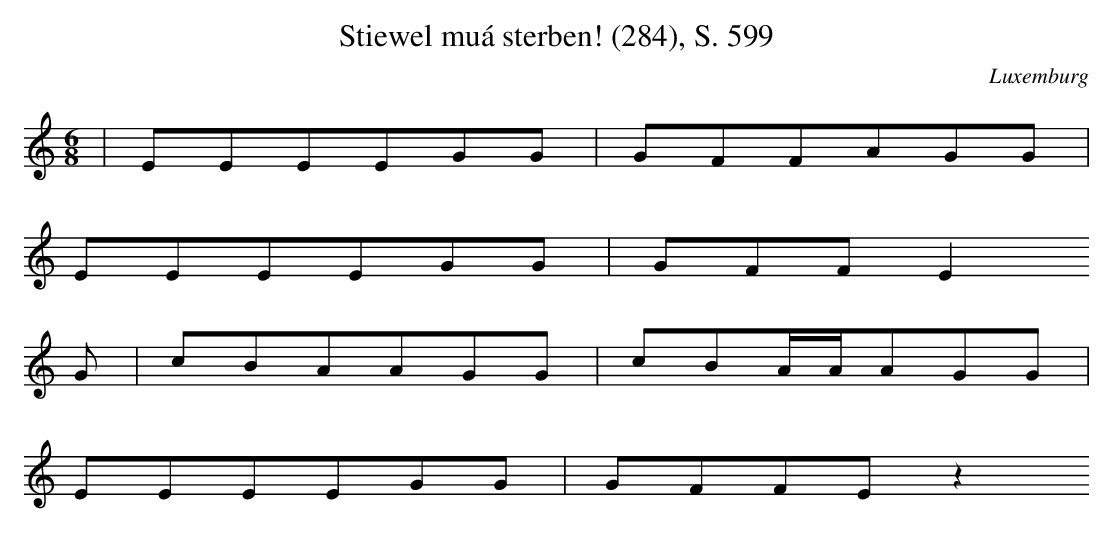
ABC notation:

X:1
T: Stiewel muá sterben! (284), S. 599
O: Luxemburg
M: 6/8
L: 1/16
K: C
 | E2E2E2E2G2G2 | G2F2F2A2G2G2 |
E2E2E2E2G2G2 | G2F2F2E4
G2 | c2B2A2A2G2G2 | c2B2AAA2G2G2 |
E2E2E2E2G2G2 | G2F2F2E2z4
